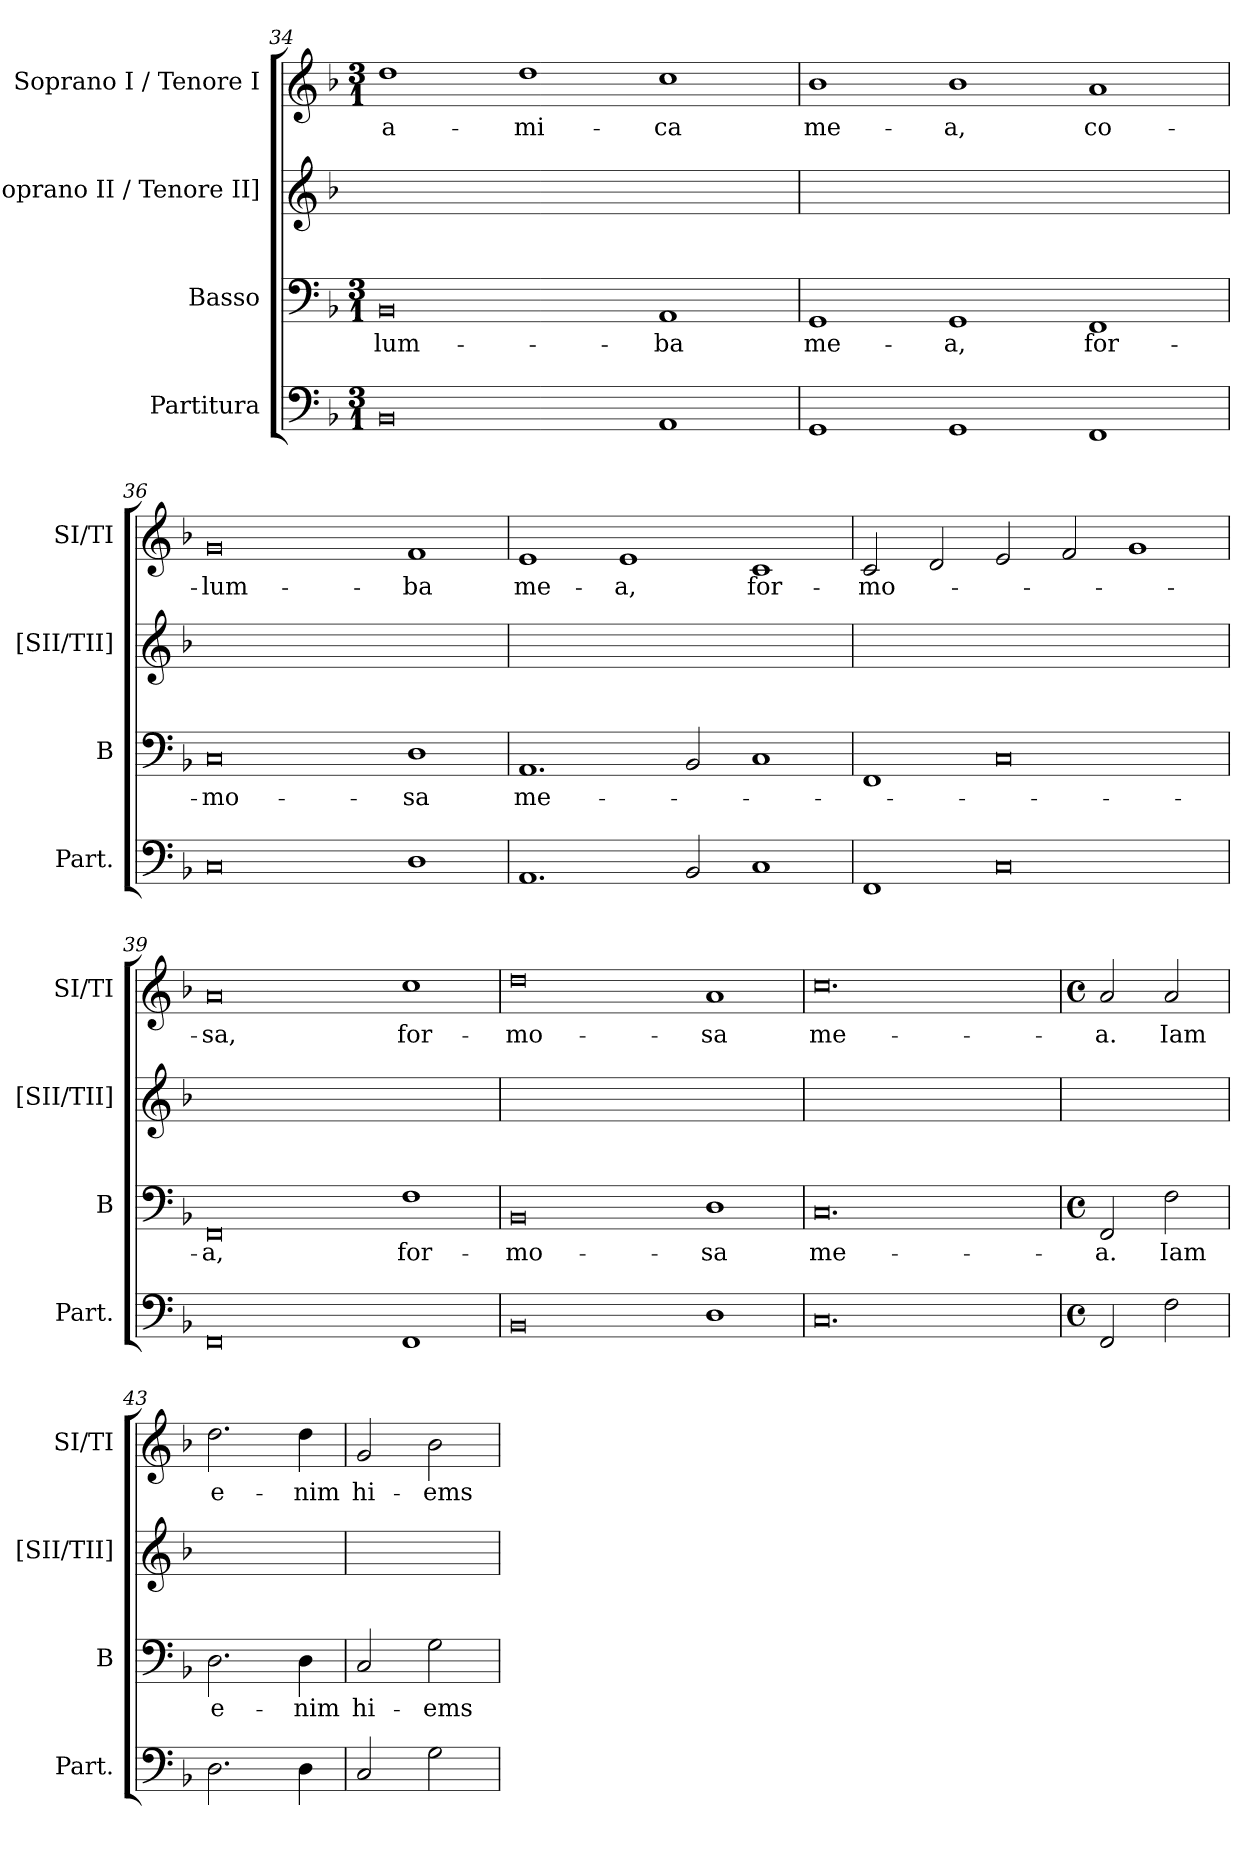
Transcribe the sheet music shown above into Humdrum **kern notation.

**kern	**kern	**text	**kern	**kern	**text
*part4	*part3	*part3	*part2	*part1	*part1
*staff4	*staff3	*staff3	*staff2	*staff1	*staff1
*I"Partitura	*I"Basso	*	*I"[Soprano II / Tenore II]	*I"Soprano I / Tenore I	*
*I'Part.	*I'B	*	*I'[SII/TII]	*I'SI/TI	*
*clefF4	*clefF4	*	*clefG2	*clefG2	*
*k[b-]	*k[b-]	*	*k[b-]	*k[b-]	*
*F:	*F:	*	*F:	*F:	*
*M3/1	*M3/1	*	*	*M3/1	*
=34	=34	=34	=34	=34	=34
0BB-	0BB-	-lum-	1ryy	1dd	a-
.	.	.	0ryy	1dd	-mi-
1AA	1AA	-ba	.	1cc	-ca
=35	=35	=35	=35	=35	=35
1GG	1GG	me-	1ryy	1b-	me-
1GG	1GG	-a,	0ryy	1b-	-a,
1FF	1FF	for-	.	1a	co-
=36	=36	=36	=36	=36	=36
0C	0C	-mo-	1ryy	0g	-lum-
.	.	.	0ryy	.	.
1D	1D	-sa	.	1f	-ba
=37	=37	=37	=37	=37	=37
1.AA	1.AA	me-	1ryy	1e	me-
.	.	.	0ryy	1e	-a,
2BB-/	2BB-/	.	.	.	.
1C	1C	.	.	1c	for-
=38	=38	=38	=38	=38	=38
1FF	1FF	.	1ryy	2c/	-mo-
.	.	.	.	2d/	.
0C	0C	.	0ryy	2e/	.
.	.	.	.	2f/	.
.	.	.	.	1g	.
=39	=39	=39	=39	=39	=39
0FF	0FF	-a,	1ryy	0a	-sa,
.	.	.	0ryy	.	.
1FF	1F	for-	.	1cc	for-
=40	=40	=40	=40	=40	=40
0BB-	0BB-	-mo-	1ryy	0dd	-mo-
.	.	.	0ryy	.	.
1D	1D	-sa	.	1a	-sa
=41	=41	=41	=41	=41	=41
0.C	0.C	me-	1ryy	0.cc	me-
.	.	.	0ryy	.	.
=42	=42	=42	=42	=42	=42
*M4/4	*M4/4	*	*	*M4/4	*
*met(c)	*met(c)	*	*	*met(c)	*
*	*	*	*	*MM120	*
2FF/	2FF/	-a.	1ryy	2a/	-a.
2F\	2F\	Iam	.	2a/	Iam
=43	=43	=43	=43	=43	=43
2.D\	2.D\	e-	1ryy	2.dd\	e-
4D\	4D\	-nim	.	4dd\	-nim
=44	=44	=44	=44	=44	=44
2C/	2C/	hi-	1ryy	2g/	hi-
2G\	2G\	-ems	.	2b-\	-ems
=	=	=	=	=	=
*-	*-	*-	*-	*-	*-
